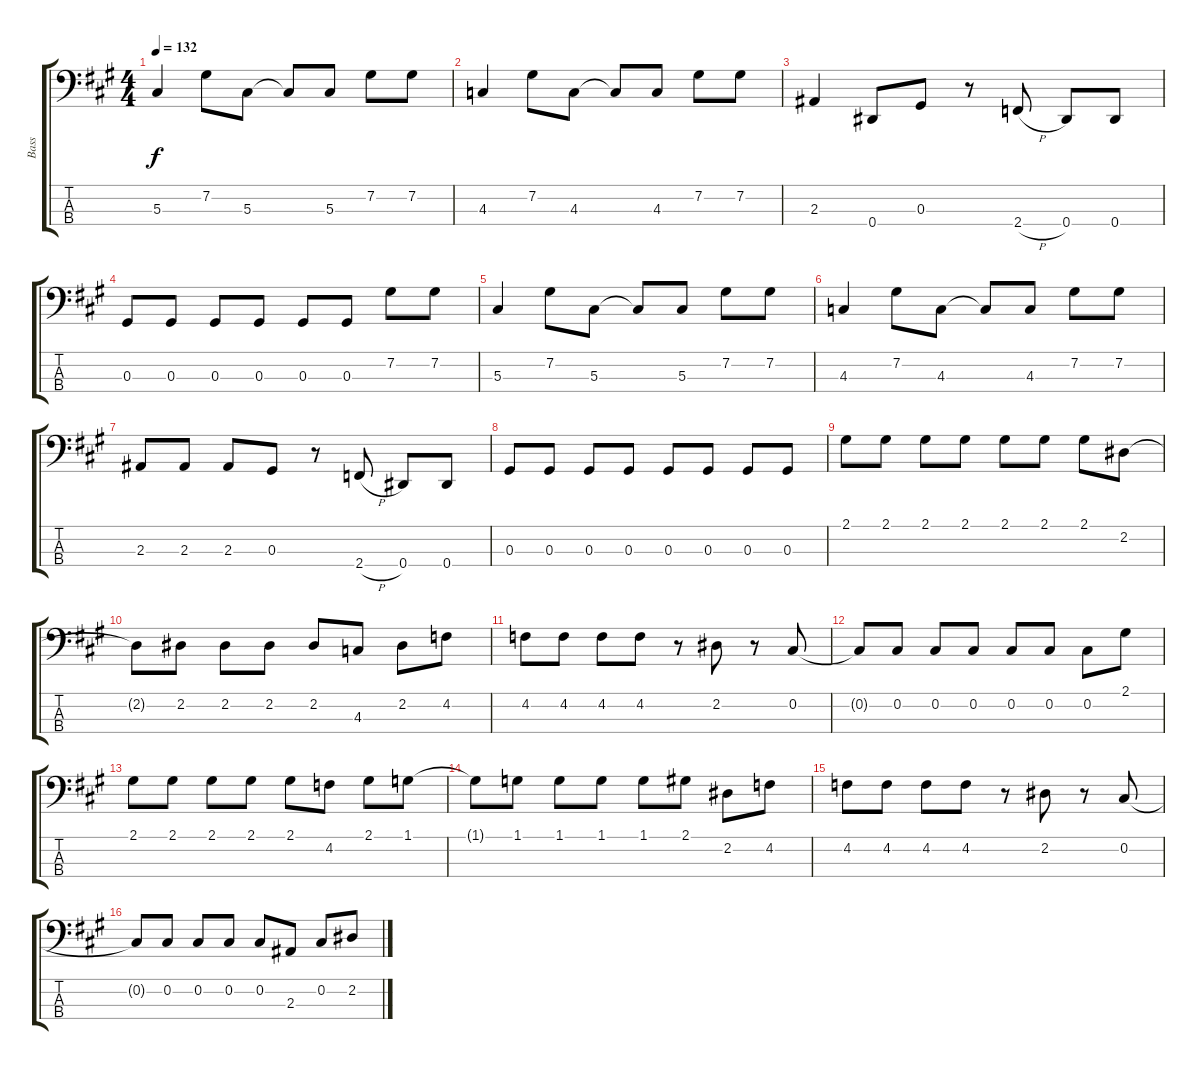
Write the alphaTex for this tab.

\track ("Bass" "Bass") {instrument electricbasspick}
\staff {score tabs}
\tuning (Gb2 Db2 Ab1 Eb1) {hide}
\ts (4 4)
\tempo 132
\clef f4
\ks a
5.3.4{dy f} 7.2.8 5.3.8 5.3{t}.8 5.3.8 7.2.8 7.2.8 |
4.3.4 7.2.8 4.3.8 4.3{t}.8 4.3.8 7.2.8 7.2.8 |
2.3.4 0.4.8 0.3.8 r.8 2.4{h}.8 0.4.8 0.4.8 |
0.3.8 0.3.8 0.3.8 0.3.8 0.3.8 0.3.8 7.2.8 7.2.8 |
5.3.4 7.2.8 5.3.8 5.3{t}.8 5.3.8 7.2.8 7.2.8 |
4.3.4 7.2.8 4.3.8 4.3{t}.8 4.3.8 7.2.8 7.2.8 |
2.3.8 2.3.8 2.3.8 0.3.8 r.8 2.4{h}.8 0.4.8 0.4.8 |
0.3.8 0.3.8 0.3.8 0.3.8 0.3.8 0.3.8 0.3.8 0.3.8 |
2.1.8 2.1.8 2.1.8 2.1.8 2.1.8 2.1.8 2.1.8 2.2.8 |
2.2{t}.8 2.2.8 2.2.8 2.2.8 2.2.8 4.3.8 2.2.8 4.2.8 |
4.2.8 4.2.8 4.2.8 4.2.8 r.8 2.2.8 r.8 0.2.8 |
0.2{t}.8 0.2.8 0.2.8 0.2.8 0.2.8 0.2.8 0.2.8 2.1.8 |
2.1.8 2.1.8 2.1.8 2.1.8 2.1.8 4.2.8 2.1.8 1.1.8 |
1.1{t}.8 1.1.8 1.1.8 1.1.8 1.1.8 2.1.8 2.2.8 4.2.8 |
4.2.8 4.2.8 4.2.8 4.2.8 r.8 2.2.8 r.8 0.2.8 |
0.2{t}.8 0.2.8 0.2.8 0.2.8 0.2.8 2.3.8 0.2.8 2.2.8
